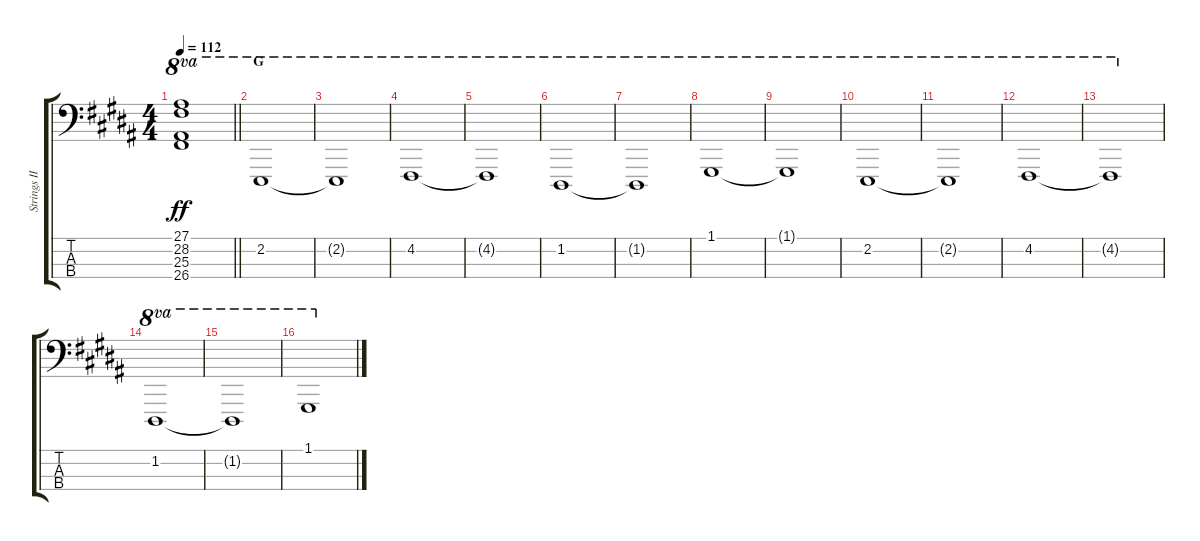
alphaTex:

\track ("Strings II" "Strings II") {instrument stringensemble1}
\staff {score tabs}
\tuning (G2 D2 A1 E1) {hide}
\ts (4 4)
\tempo 112
\clef f4
\barLineRight lightlight
\ks b
(27.1 28.2 25.3 26.4).1{ot 8va dy ff} |
\section ("" "G")
2.2.1{ot 8va} |
2.2{t}.1{ot 8va} |
4.2.1{ot 8va} |
4.2{t}.1{ot 8va} |
1.2.1{ot 8va} |
1.2{t}.1{ot 8va} |
1.1.1{ot 8va} |
1.1{t}.1{ot 8va} |
2.2.1{ot 8va} |
2.2{t}.1{ot 8va} |
4.2.1{ot 8va} |
4.2{t}.1{ot 8va} |
1.2.1{ot 8va} |
1.2{t}.1{ot 8va} |
1.1.1{ot 8va}
